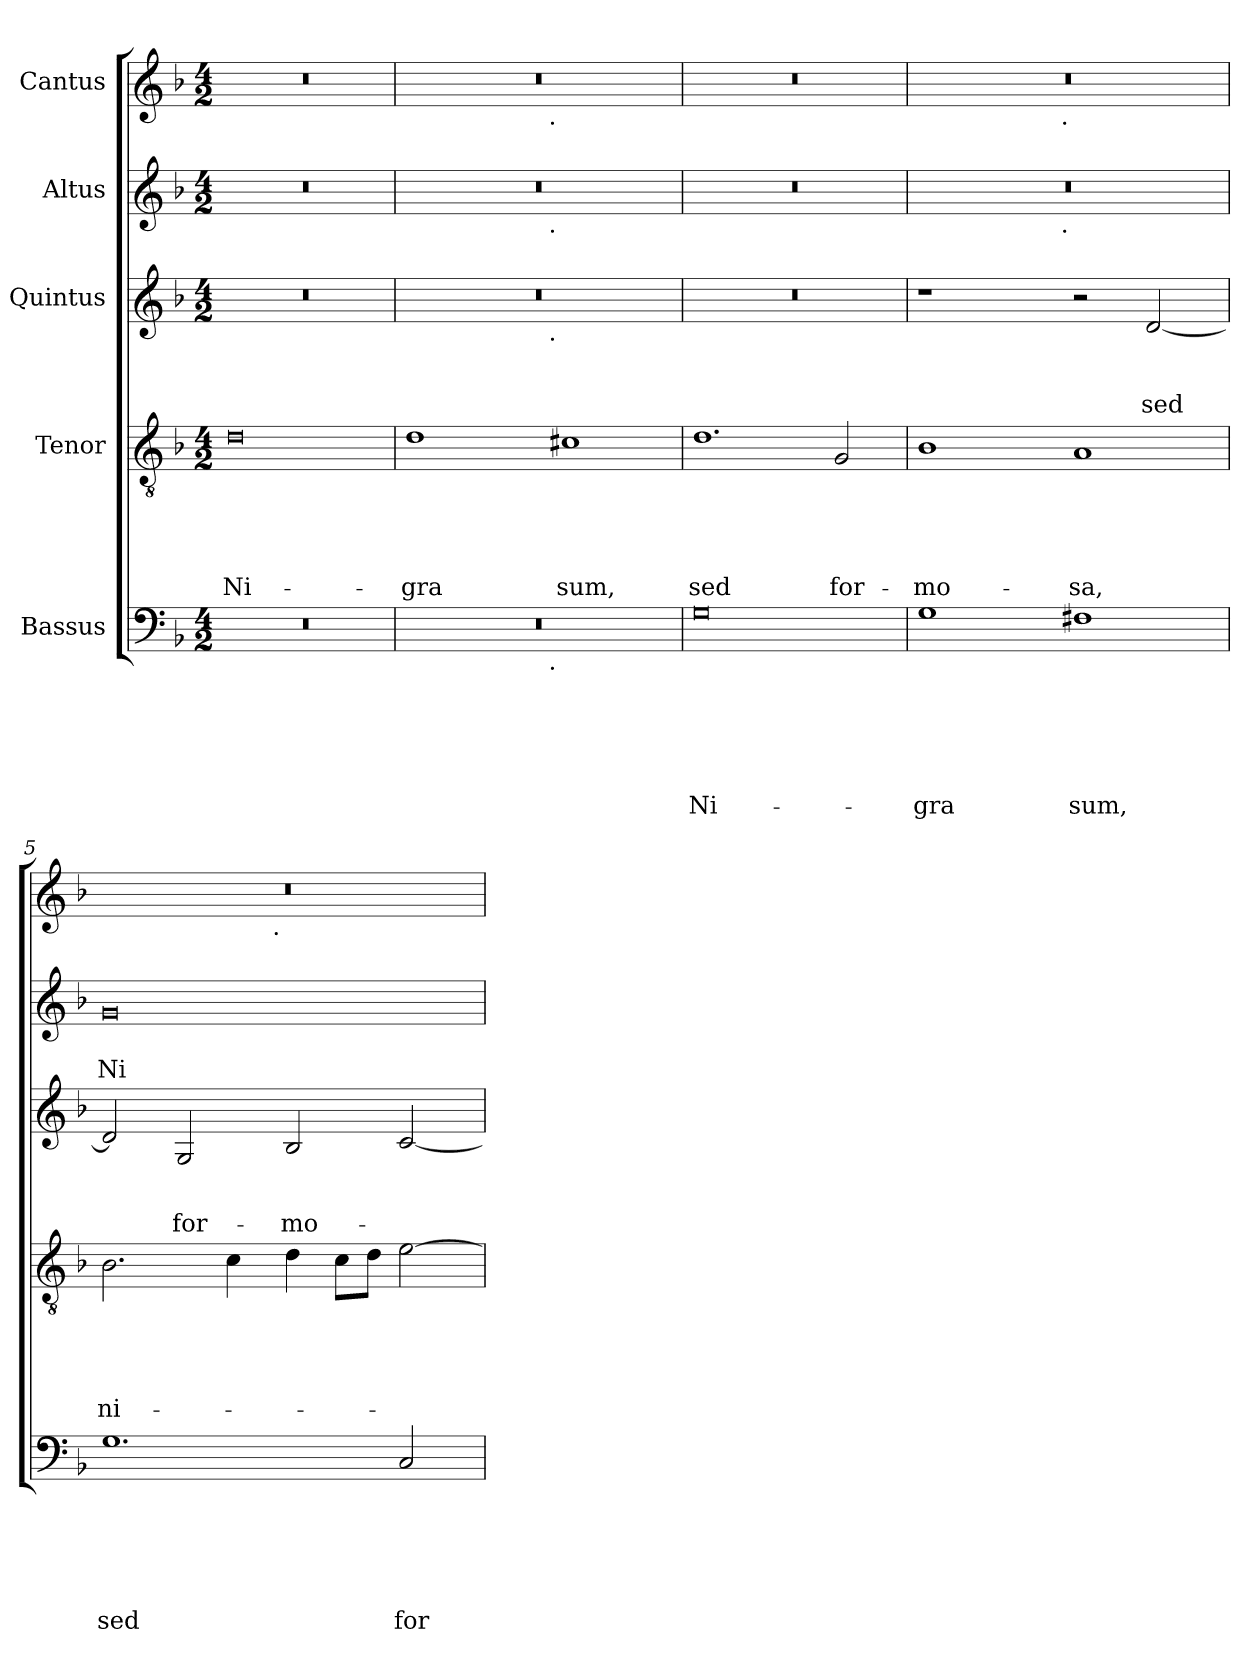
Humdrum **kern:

**kern	**text	**text	**text	**text	**text	**text	**kern	**text	**text	**text	**text	**text	**kern	**text	**text	**text	**kern	**text	**text	**kern
*part5	*part5	*part5	*part5	*part5	*part5	*part5	*part4	*part4	*part4	*part4	*part4	*part4	*part3	*part3	*part3	*part3	*part2	*part2	*part2	*part1
*staff5	*staff5	*staff5	*staff5	*staff5	*staff5	*staff5	*staff4	*staff4	*staff4	*staff4	*staff4	*staff4	*staff3	*staff3	*staff3	*staff3	*staff2	*staff2	*staff2	*staff1
*I"Bassus	*	*	*	*	*	*	*I"Tenor	*	*	*	*	*	*I"Quintus	*	*	*	*I"Altus	*	*	*I"Cantus
*clefF4	*	*	*	*	*	*	*clefGv2	*	*	*	*	*	*clefG2	*	*	*	*clefG2	*	*	*clefG2
*k[b-]	*	*	*	*	*	*	*k[b-]	*	*	*	*	*	*k[b-]	*	*	*	*k[b-]	*	*	*k[b-]
*F:	*	*	*	*	*	*	*F:	*	*	*	*	*	*F:	*	*	*	*F:	*	*	*F:
*M4/2	*	*	*	*	*	*	*M4/2	*	*	*	*	*	*M4/2	*	*	*	*M4/2	*	*	*M4/2
=1	=1	=1	=1	=1	=1	=1	=1	=1	=1	=1	=1	=1	=1	=1	=1	=1	=1	=1	=1	=1
!	!	!	!	!	!	!	!	!	!	!	!	!LO:LY:b	!	!	!	!	!	!	!	!
0r	.	.	.	.	.	.	0d	.	.	.	.	Ni-	0r	.	.	.	0r	.	.	0r
=2	=2	=2	=2	=2	=2	=2	=2	=2	=2	=2	=2	=2	=2	=2	=2	=2	=2	=2	=2	=2
!	!	!	!	!	!	!	!	!	!	!	!	!LO:LY:b	!	!	!	!	!	!	!	!
*^	*	*	*	*	*	*	*	*	*	*	*	*	*^	*	*	*	*^	*	*	*^
0r	2ryy	.	.	.	.	.	.	1d	.	.	.	.	-gra	0r	2ryy	.	.	.	0r	2ryy	.	.	0r	2ryy
.	4...ryy	.	.	.	.	.	.	.	.	.	.	.	.	.	4...ryy	.	.	.	.	4...ryy	.	.	.	4...ryy
!	!	!	!	!	!	!	!	!	!	!	!	!	!	!	!	!	!	!	!	!	!	!	!	!LO:TX:b:t=.
!	!	!	!	!	!	!	!	!	!	!	!	!	!	!	!	!	!	!	!	!LO:TX:b:t=.	!	!	!	!
!	!	!	!	!	!	!	!	!	!	!	!	!	!	!	!LO:TX:b:t=.	!	!	!	!	!	!	!	!	!
!	!LO:TX:b:t=.	!	!	!	!	!	!	!	!	!	!	!	!	!	!	!	!	!	!	!	!	!	!	!
.	1ryy	.	.	.	.	.	.	.	.	.	.	.	.	.	1ryy	.	.	.	.	1ryy	.	.	.	1ryy
!	!	!	!	!	!	!	!	!	!	!	!	!	!LO:LY:b	!	!	!	!	!	!	!	!	!	!	!
.	.	.	.	.	.	.	.	1c#X	.	.	.	.	sum,	.	.	.	.	.	.	.	.	.	.	.
.	32ryy	.	.	.	.	.	.	.	.	.	.	.	.	.	32ryy	.	.	.	.	32ryy	.	.	.	32ryy
=3	=3	=3	=3	=3	=3	=3	=3	=3	=3	=3	=3	=3	=3	=3	=3	=3	=3	=3	=3	=3	=3	=3	=3	=3
!	!	!	!	!	!	!	!LO:LY:b	!	!	!	!	!	!LO:LY:b	!	!	!	!	!	!	!	!	!	!	!
*	*	*	*	*	*	*	*	*	*	*	*	*	*	*v	*v	*	*	*	*	*	*	*	*v	*v
*v	*v	*	*	*	*	*	*	*	*	*	*	*	*	*	*	*	*	*v	*v	*	*	*
0G	.	.	.	.	.	Ni-	1.d	.	.	.	.	sed	0r	.	.	.	0r	.	.	0r
!	!	!	!	!	!	!	!	!	!	!	!	!LO:LY:b	!	!	!	!	!	!	!	!
.	.	.	.	.	.	.	2G/	.	.	.	.	for-	.	.	.	.	.	.	.	.
=4	=4	=4	=4	=4	=4	=4	=4	=4	=4	=4	=4	=4	=4	=4	=4	=4	=4	=4	=4	=4
!	!	!	!	!	!	!LO:LY:b	!	!	!	!	!	!LO:LY:b	!	!	!	!	!	!	!	!
*	*	*	*	*	*	*	*	*	*	*	*	*	*	*	*	*	*^	*	*	*^
1G	.	.	.	.	.	-gra	1B-	.	.	.	.	-mo-	1r	.	.	.	0r	2ryy	.	.	0r	2ryy
.	.	.	.	.	.	.	.	.	.	.	.	.	.	.	.	.	.	4...ryy	.	.	.	4...ryy
!	!	!	!	!	!	!	!	!	!	!	!	!	!	!	!	!	!	!	!	!	!	!LO:TX:b:t=.
!	!	!	!	!	!	!	!	!	!	!	!	!	!	!	!	!	!	!LO:TX:b:t=.	!	!	!	!
.	.	.	.	.	.	.	.	.	.	.	.	.	.	.	.	.	.	1ryy	.	.	.	1ryy
!	!	!	!	!	!	!LO:LY:b	!	!	!	!	!	!LO:LY:b	!	!	!	!	!	!	!	!	!	!
1F#X	.	.	.	.	.	sum,	1A	.	.	.	.	-sa,	2r	.	.	.	.	.	.	.	.	.
!	!	!	!	!	!	!	!	!	!	!	!	!	!	!	!	!LO:LY:b	!	!	!	!	!	!
.	.	.	.	.	.	.	.	.	.	.	.	.	[<2d/	.	.	sed	.	.	.	.	.	.
.	.	.	.	.	.	.	.	.	.	.	.	.	.	.	.	.	.	32ryy	.	.	.	32ryy
=5	=5	=5	=5	=5	=5	=5	=5	=5	=5	=5	=5	=5	=5	=5	=5	=5	=5	=5	=5	=5	=5	=5
!	!	!	!	!	!	!LO:LY:b	!	!	!	!	!	!LO:LY:b	!	!	!	!	!	!	!	!LO:LY:b	!	!
*	*	*	*	*	*	*	*	*	*	*	*	*	*	*	*	*	*v	*v	*	*	*	*
1.G	.	.	.	.	.	sed	2.B-\	.	.	.	.	ni-	2d/]	.	.	.	0g	.	Ni	0r	2ryy
!	!	!	!	!	!	!	!	!	!	!	!	!	!	!	!	!LO:LY:b	!	!	!	!	!
.	.	.	.	.	.	.	.	.	.	.	.	.	2G/	.	.	for-	.	.	.	.	4...ryy
.	.	.	.	.	.	.	4c\	.	.	.	.	.	.	.	.	.	.	.	.	.	.
!	!	!	!	!	!	!	!	!	!	!	!	!	!	!	!	!	!	!	!	!	!LO:TX:b:t=.
.	.	.	.	.	.	.	.	.	.	.	.	.	.	.	.	.	.	.	.	.	1ryy
!	!	!	!	!	!	!	!	!	!	!	!	!	!	!	!	!LO:LY:b	!	!	!	!	!
.	.	.	.	.	.	.	4d\	.	.	.	.	.	2B-/	.	.	-mo-	.	.	.	.	.
.	.	.	.	.	.	.	8c\L	.	.	.	.	.	.	.	.	.	.	.	.	.	.
.	.	.	.	.	.	.	8d\J	.	.	.	.	.	.	.	.	.	.	.	.	.	.
!	!	!	!	!	!	!LO:LY:b	!	!	!	!	!	!	!	!	!	!	!	!	!	!	!
2C/	.	.	.	.	.	for-	[>2e\	.	.	.	.	.	[<2c/	.	.	.	.	.	.	.	.
.	.	.	.	.	.	.	.	.	.	.	.	.	.	.	.	.	.	.	.	.	32ryy
*	*	*	*	*	*	*	*	*	*	*	*	*	*	*	*	*	*	*	*	*v	*v
=	=	=	=	=	=	=	=	=	=	=	=	=	=	=	=	=	=	=	=	=
*-	*-	*-	*-	*-	*-	*-	*-	*-	*-	*-	*-	*-	*-	*-	*-	*-	*-	*-	*-	*-
